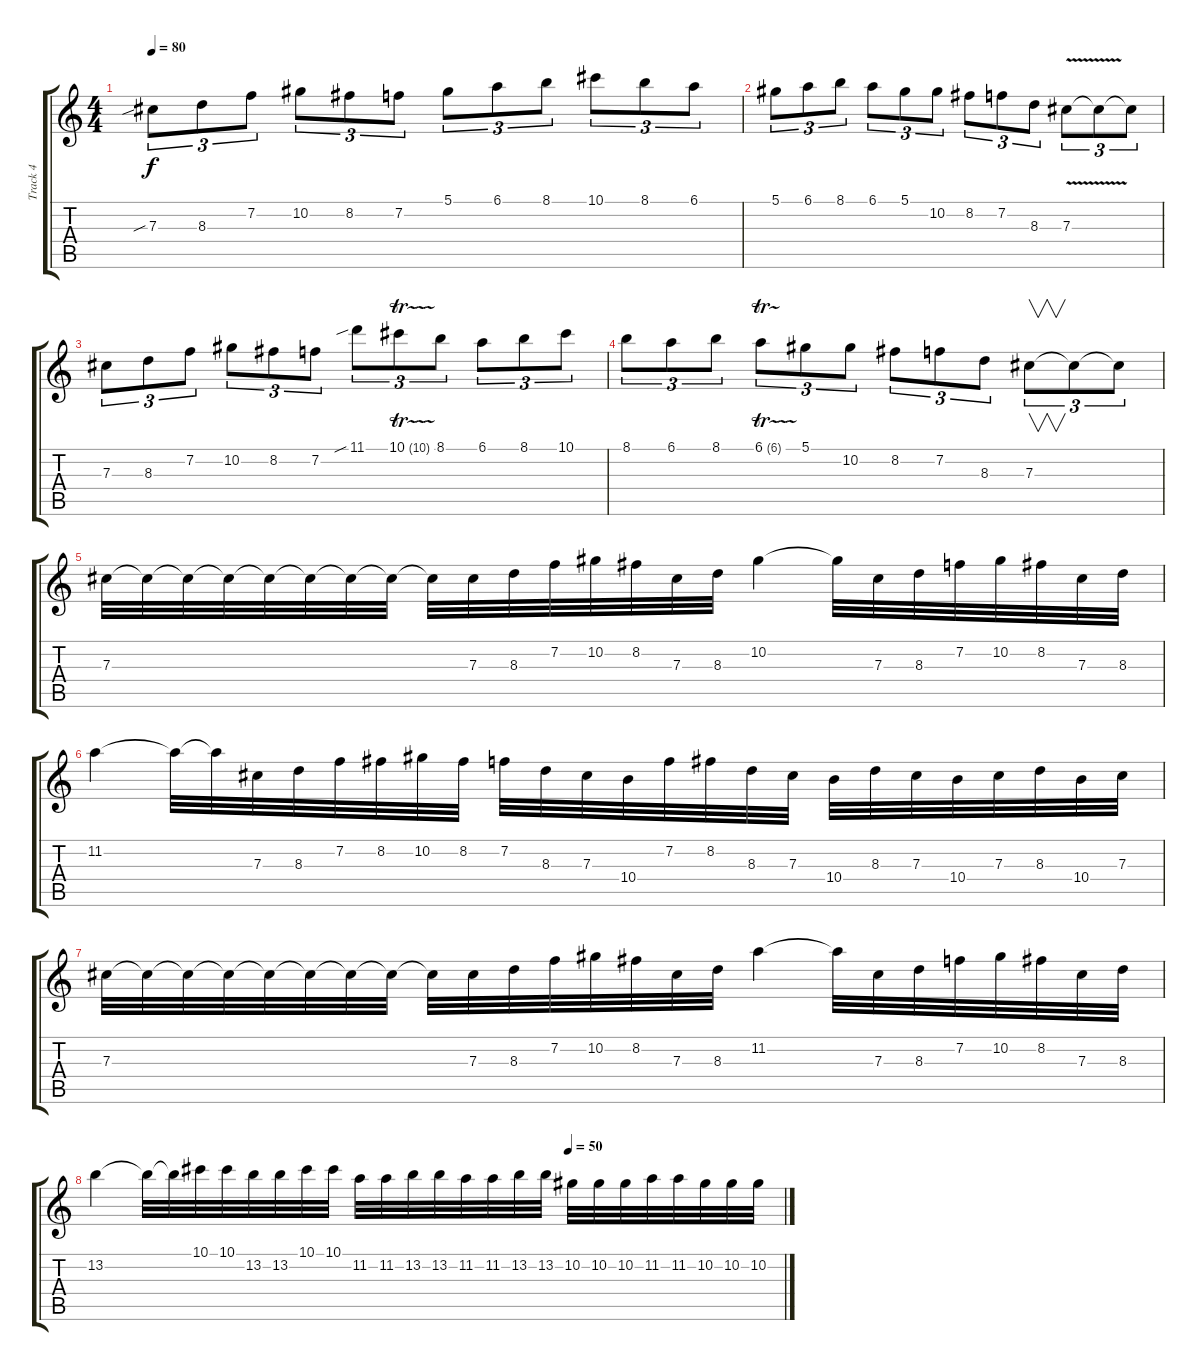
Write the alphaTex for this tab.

\track ("Track 4" "Track 4") {instrument distortionguitar}
\staff {score tabs}
\tuning (Eb4 Bb3 Gb3 Db3 Ab2 Db2) {hide}
\ts (4 4)
\tempo 80
\clef g2
\ks c
7.3{sib}.8{tu (3 2) dy f} 8.3.8{tu (3 2)} 7.2.8{tu (3 2)} 10.2.8{tu (3 2)} 8.2.8{tu (3 2)} 7.2.8{tu (3 2)} 5.1.8{tu (3 2)} 6.1.8{tu (3 2)} 8.1.8{tu (3 2)} 10.1.8{tu (3 2)} 8.1.8{tu (3 2)} 6.1.8{tu (3 2)} |
5.1.8{tu (3 2)} 6.1.8{tu (3 2)} 8.1.8{tu (3 2)} 6.1.8{tu (3 2)} 5.1.8{tu (3 2)} 10.2.8{tu (3 2)} 8.2.8{tu (3 2)} 7.2.8{tu (3 2)} 8.3.8{tu (3 2)} 7.3{v}.8{tu (3 2)} 7.3{t}.8{tu (3 2)} 7.3{t}.8{tu (3 2)} |
7.3.8{tu (3 2)} 8.3.8{tu (3 2)} 7.2.8{tu (3 2)} 10.2.8{tu (3 2)} 8.2.8{tu (3 2)} 7.2.8{tu (3 2)} 11.1{sib}.8{tu (3 2)} 10.1{tr (10 16)}.8{tu (3 2)} 8.1.8{tu (3 2)} 6.1.8{tu (3 2)} 8.1.8{tu (3 2)} 10.1.8{tu (3 2)} |
8.1.8{tu (3 2)} 6.1.8{tu (3 2)} 8.1.8{tu (3 2)} 6.1{tr (6 16)}.8{tu (3 2)} 5.1.8{tu (3 2)} 10.2.8{tu (3 2)} 8.2.8{tu (3 2)} 7.2.8{tu (3 2)} 8.3.8{tu (3 2)} 7.3.8{v tu (3 2)} 7.3{t}.8{tu (3 2)} 7.3{t}.8{tu (3 2)} |
7.3.32 7.3{t}.32 7.3{t}.32 7.3{t}.32 7.3{t}.32 7.3{t}.32 7.3{t}.32 7.3{t}.32 7.3{t}.32 7.3.32 8.3.32 7.2.32 10.2.32 8.2.32 7.3.32 8.3.32 10.2.4 10.2{t}.32 7.3.32 8.3.32 7.2.32 10.2.32 8.2.32 7.3.32 8.3.32 |
11.2.4 11.2{t}.32 11.2{t}.32 7.3.32 8.3.32 7.2.32 8.2.32 10.2.32 8.2.32 7.2.32 8.3.32 7.3.32 10.4.32 7.2.32 8.2.32 8.3.32 7.3.32 10.4.32 8.3.32 7.3.32 10.4.32 7.3.32 8.3.32 10.4.32 7.3.32 |
7.3.32 7.3{t}.32 7.3{t}.32 7.3{t}.32 7.3{t}.32 7.3{t}.32 7.3{t}.32 7.3{t}.32 7.3{t}.32 7.3.32 8.3.32 7.2.32 10.2.32 8.2.32 7.3.32 8.3.32 11.2.4 11.2{t}.32 7.3.32 8.3.32 7.2.32 10.2.32 8.2.32 7.3.32 8.3.32 |
\tempo (50 0.6875)
13.2.4 13.2{t}.32 13.2{t}.32 10.1.32 10.1.32 13.2.32 13.2.32 10.1.32 10.1.32 11.2.32 11.2.32 13.2.32 13.2.32 11.2.32 11.2.32 13.2.32 13.2.32 10.2.32 10.2.32 10.2.32 11.2.32 11.2.32 10.2.32 10.2.32 10.2.32
